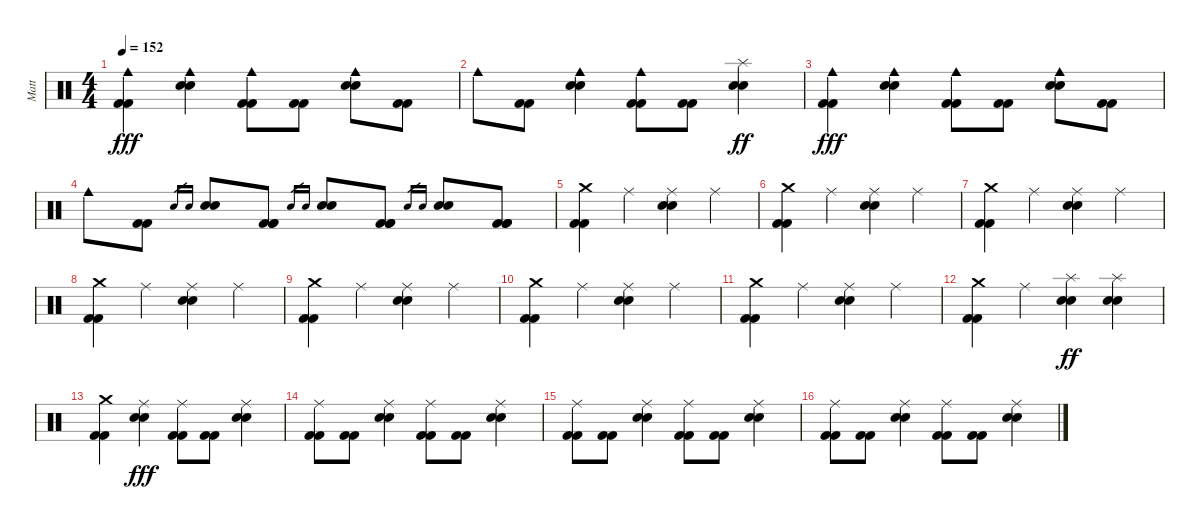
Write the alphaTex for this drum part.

\track ("Matt" "Matt") {instrument percussion}
\staff {score}
\articulation defaults
\ts (4 4)
\tempo 152
\clef neutral
\ks c
("Cowbell medium (hit)" "Kick (hit) 2" "Kick (hit) 2").4{dy fff} ("Cowbell medium (hit)" "Electric Snare (hit)" "Electric Snare (hit)").4 ("Cowbell medium (hit)" "Kick (hit) 2" "Kick (hit) 2").8 ("Kick (hit) 2" "Kick (hit) 2").8 ("Cowbell medium (hit)" "Electric Snare (hit)" "Electric Snare (hit)").8 ("Kick (hit) 2" "Kick (hit) 2").8 |
"Cowbell medium (hit)".8 ("Kick (hit) 2" "Kick (hit) 2").8 ("Cowbell medium (hit)" "Electric Snare (hit)" "Electric Snare (hit)").4 ("Cowbell medium (hit)" "Kick (hit) 2" "Kick (hit) 2").8 ("Kick (hit) 2" "Kick (hit) 2").8 ("Splash (hit)" "Electric Snare (hit)" "Electric Snare (hit)").4{dy ff} |
("Cowbell medium (hit)" "Kick (hit) 2" "Kick (hit) 2").4{dy fff} ("Cowbell medium (hit)" "Electric Snare (hit)" "Electric Snare (hit)").4 ("Cowbell medium (hit)" "Kick (hit) 2" "Kick (hit) 2").8 ("Kick (hit) 2" "Kick (hit) 2").8 ("Cowbell medium (hit)" "Electric Snare (hit)" "Electric Snare (hit)").8 ("Kick (hit) 2" "Kick (hit) 2").8 |
"Cowbell medium (hit)".8 ("Kick (hit) 2" "Kick (hit) 2").8 "Electric Snare (hit)".16{gr} "Electric Snare (hit)".16{gr} ("Electric Snare (hit)" "Electric Snare (hit)").8 ("Kick (hit) 2" "Kick (hit) 2" "Kick (hit) 2").8 "Electric Snare (hit)".16{gr} "Electric Snare (hit)".16{gr} ("Electric Snare (hit)" "Electric Snare (hit)").8 ("Kick (hit) 2" "Kick (hit) 2" "Kick (hit) 2").8 "Electric Snare (hit)".16{gr} "Electric Snare (hit)".16{gr} ("Electric Snare (hit)" "Electric Snare (hit)").8 ("Kick (hit) 2" "Kick (hit) 2" "Kick (hit) 2").8 |
("Crash medium (hit)" "Kick (hit) 2" "Kick (hit) 2").4 "Ride (middle)".4 ("Ride (middle)" "Electric Snare (hit)" "Electric Snare (hit)").4 "Ride (middle)".4 |
("Crash medium (hit)" "Kick (hit) 2" "Kick (hit) 2").4 "Ride (middle)".4 ("Ride (middle)" "Electric Snare (hit)" "Electric Snare (hit)").4 "Ride (middle)".4 |
("Crash medium (hit)" "Kick (hit) 2" "Kick (hit) 2").4 "Ride (middle)".4 ("Ride (middle)" "Electric Snare (hit)" "Electric Snare (hit)").4 "Ride (middle)".4 |
("Crash medium (hit)" "Kick (hit) 2" "Kick (hit) 2").4 "Ride (middle)".4 ("Ride (middle)" "Electric Snare (hit)" "Electric Snare (hit)").4 "Ride (middle)".4 |
("Crash medium (hit)" "Kick (hit) 2" "Kick (hit) 2").4 "Ride (middle)".4 ("Ride (middle)" "Electric Snare (hit)" "Electric Snare (hit)").4 "Ride (middle)".4 |
("Crash medium (hit)" "Kick (hit) 2" "Kick (hit) 2").4 "Ride (middle)".4 ("Ride (middle)" "Electric Snare (hit)" "Electric Snare (hit)").4 "Ride (middle)".4 |
("Crash medium (hit)" "Kick (hit) 2" "Kick (hit) 2").4 "Ride (middle)".4 ("Ride (middle)" "Electric Snare (hit)" "Electric Snare (hit)").4 "Ride (middle)".4 |
("Crash medium (hit)" "Kick (hit) 2" "Kick (hit) 2").4 "Ride (middle)".4 ("Splash (hit)" "Electric Snare (hit)" "Electric Snare (hit)").4{dy ff} ("Splash (hit)" "Electric Snare (hit)" "Electric Snare (hit)").4 |
("Crash medium (hit)" "Kick (hit) 2" "Kick (hit) 2").4 ("Ride (middle)" "Electric Snare (hit)" "Electric Snare (hit)").4{dy fff} ("Ride (middle)" "Kick (hit) 2" "Kick (hit) 2").8 ("Kick (hit) 2" "Kick (hit) 2").8 ("Ride (middle)" "Electric Snare (hit)" "Electric Snare (hit)").4 |
("Ride (middle)" "Kick (hit) 2" "Kick (hit) 2").8 ("Kick (hit) 2" "Kick (hit) 2").8 ("Ride (middle)" "Electric Snare (hit)" "Electric Snare (hit)").4 ("Ride (middle)" "Kick (hit) 2" "Kick (hit) 2").8 ("Kick (hit) 2" "Kick (hit) 2").8 ("Ride (middle)" "Electric Snare (hit)" "Electric Snare (hit)").4 |
("Ride (middle)" "Kick (hit) 2" "Kick (hit) 2").8 ("Kick (hit) 2" "Kick (hit) 2").8 ("Ride (middle)" "Electric Snare (hit)" "Electric Snare (hit)").4 ("Ride (middle)" "Kick (hit) 2" "Kick (hit) 2").8 ("Kick (hit) 2" "Kick (hit) 2").8 ("Ride (middle)" "Electric Snare (hit)" "Electric Snare (hit)").4 |
("Ride (middle)" "Kick (hit) 2" "Kick (hit) 2").8 ("Kick (hit) 2" "Kick (hit) 2").8 ("Ride (middle)" "Electric Snare (hit)" "Electric Snare (hit)").4 ("Ride (middle)" "Kick (hit) 2" "Kick (hit) 2").8 ("Kick (hit) 2" "Kick (hit) 2").8 ("Ride (middle)" "Electric Snare (hit)" "Electric Snare (hit)").4
